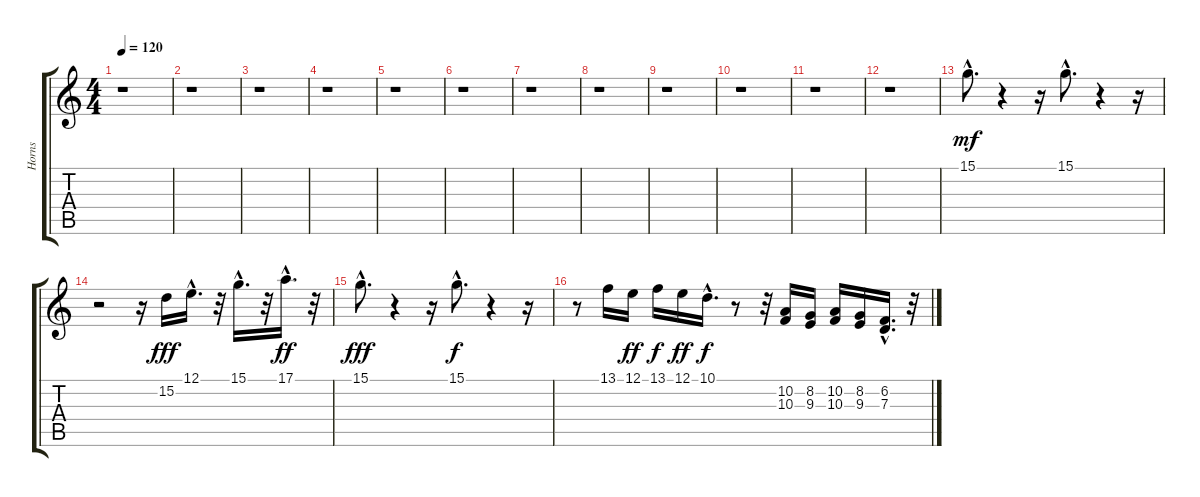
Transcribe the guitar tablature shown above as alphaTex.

\track ("Horns" "Horns") {instrument brasssection}
\staff {score tabs}
\tuning (E4 B3 G3 D3 A2 E2) {hide}
\ts (4 4)
\tempo 120
\clef g2
\ks c
r.1{dy mf} |
r.1 |
r.1 |
r.1 |
r.1 |
r.1 |
r.1 |
r.1 |
r.1 |
r.1 |
r.1 |
r.1 |
15.1{hac}.8{d} r.4 r.16 15.1{hac}.8{d} r.4 r.16 |
r.2 r.16 15.2.16{dy fff} 12.1{hac}.16{d} r.32 15.1{hac}.16{d} r.32 17.1{hac}.16{d dy ff} r.32 |
15.1{hac}.8{d dy fff} r.4 r.16 15.1{hac}.8{d dy f} r.4 r.16 |
r.8 13.1.16 12.1.16{dy ff} 13.1.16{dy f} 12.1.16{dy ff} 10.1{hac}.16{d dy f} r.8 r.32 (10.2 10.3).16 (8.2 9.3).16 (10.2 10.3).16 (8.2 9.3).16 (6.2{hac} 7.3{hac}).16{d} r.32
